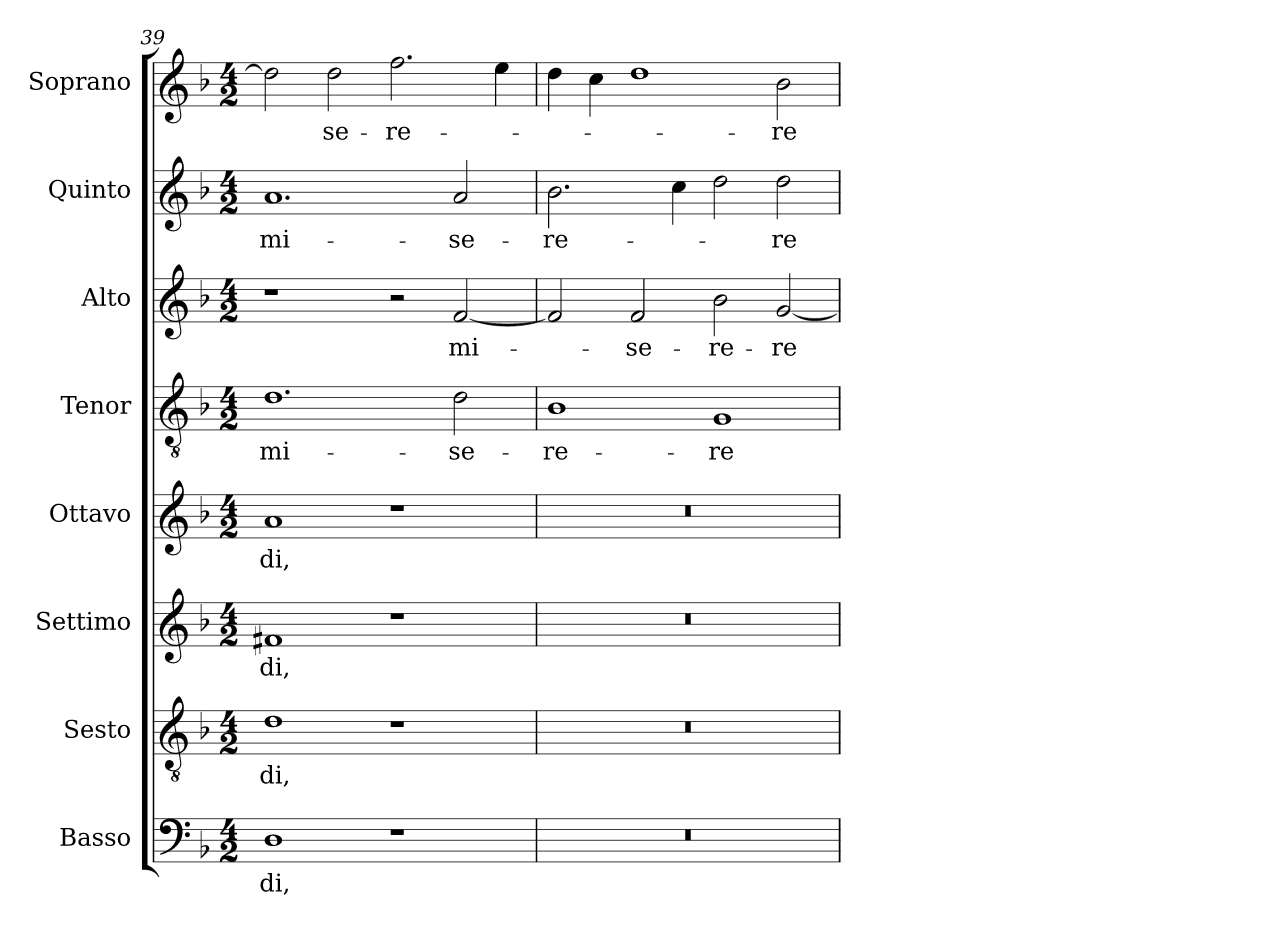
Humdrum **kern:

**kern	**text	**kern	**text	**kern	**text	**kern	**text	**kern	**text	**kern	**text	**kern	**text	**kern	**text
*part8	*part8	*part7	*part7	*part6	*part6	*part5	*part5	*part4	*part4	*part3	*part3	*part2	*part2	*part1	*part1
*staff8	*staff8	*staff7	*staff7	*staff6	*staff6	*staff5	*staff5	*staff4	*staff4	*staff3	*staff3	*staff2	*staff2	*staff1	*staff1
*I"Basso	*	*I"Sesto	*	*I"Settimo	*	*I"Ottavo	*	*I"Tenor	*	*I"Alto	*	*I"Quinto	*	*I"Soprano	*
*I'B.	*	*I'Ss.	*	*I'St.	*	*I'Ot.	*	*I'T.	*	*I'A.	*	*I'Q.	*	*I'S.	*
*clefF4	*	*clefGv2	*	*clefG2	*	*clefG2	*	*clefGv2	*	*clefG2	*	*clefG2	*	*clefG2	*
*	*	*ITrd7c12	*	*	*	*	*	*ITrd7c12	*	*	*	*	*	*	*
*k[b-]	*	*k[b-]	*	*k[b-]	*	*k[b-]	*	*k[b-]	*	*k[b-]	*	*k[b-]	*	*k[b-]	*
*F:	*	*F:	*	*F:	*	*F:	*	*F:	*	*F:	*	*F:	*	*F:	*
*M4/2	*	*M4/2	*	*M4/2	*	*M4/2	*	*M4/2	*	*M4/2	*	*M4/2	*	*M4/2	*
=39	=39	=39	=39	=39	=39	=39	=39	=39	=39	=39	=39	=39	=39	=39	=39
!	!LO:LY:b:color=#000000	!	!	!	!	!	!	!	!	!	!	!	!	!	!
!	!	!	!LO:LY:b:color=#000000	!	!	!	!	!	!	!	!	!	!	!	!
!	!	!	!	!	!LO:LY:b:color=#000000	!	!	!	!	!	!	!	!	!	!
!	!	!	!	!	!	!	!LO:LY:b:color=#000000	!	!	!	!	!	!	!	!
!	!	!	!	!	!	!	!	!	!LO:LY:b:color=#000000	!	!	!	!	!	!
!	!	!	!	!	!	!	!	!	!	!	!	!	!LO:LY:b:color=#000000	!	!
1Di	-di,	1Di	-di,	1f#Xi	-di,	1ai	-di,	1.Di	mi-	1r	.	1.ai	mi-	2ddi\]	.
!	!	!	!	!	!	!	!	!	!	!	!	!	!	!	!LO:LY:b:color=#000000
.	.	.	.	.	.	.	.	.	.	.	.	.	.	2ddi\	-se-
!	!	!	!	!	!	!	!	!	!	!	!	!	!	!	!LO:LY:b:color=#000000
1r	.	1r	.	1r	.	1r	.	.	.	2r	.	.	.	2.ffi\	-re-
!	!	!	!	!	!	!	!	!	!LO:LY:b:color=#000000	!	!	!	!	!	!
!	!	!	!	!	!	!	!	!	!	!	!LO:LY:b:color=#000000	!	!	!	!
!	!	!	!	!	!	!	!	!	!	!	!	!	!LO:LY:b:color=#000000	!	!
.	.	.	.	.	.	.	.	2Di\	-se-	[2fi/	mi-	2ai/	-se-	.	.
.	.	.	.	.	.	.	.	.	.	.	.	.	.	4eei\	.
=40	=40	=40	=40	=40	=40	=40	=40	=40	=40	=40	=40	=40	=40	=40	=40
!LO:N:vis=1	!	!LO:N:vis=1	!	!LO:N:vis=1	!	!LO:N:vis=1	!	!	!	!	!	!	!	!	!
!	!	!	!	!	!	!	!	!	!LO:LY:b:color=#000000	!	!	!	!	!	!
!	!	!	!	!	!	!	!	!	!	!	!	!	!LO:LY:b:color=#000000	!	!
0r	.	0r	.	0r	.	0r	.	1BB-i	-re-	2fi/]	.	2.b-i\	-re-	4ddi\	.
.	.	.	.	.	.	.	.	.	.	.	.	.	.	4cci\	.
!	!	!	!	!	!	!	!	!	!	!	!LO:LY:b:color=#000000	!	!	!	!
.	.	.	.	.	.	.	.	.	.	2fi/	-se-	.	.	1ddi	.
.	.	.	.	.	.	.	.	.	.	.	.	4cci\	.	.	.
!	!	!	!	!	!	!	!	!	!LO:LY:b:color=#000000	!	!	!	!	!	!
!	!	!	!	!	!	!	!	!	!	!	!LO:LY:b:color=#000000	!	!	!	!
.	.	.	.	.	.	.	.	1GGi	-re	2b-i\	-re-	2ddi\	.	.	.
!	!	!	!	!	!	!	!	!	!	!	!LO:LY:b:color=#000000	!	!	!	!
!	!	!	!	!	!	!	!	!	!	!	!	!	!LO:LY:b:color=#000000	!	!
!	!	!	!	!	!	!	!	!	!	!	!	!	!	!	!LO:LY:b:color=#000000
.	.	.	.	.	.	.	.	.	.	[2gi/	-re	2ddi\	-re	2b-i\	-re
=	=	=	=	=	=	=	=	=	=	=	=	=	=	=	=
*-	*-	*-	*-	*-	*-	*-	*-	*-	*-	*-	*-	*-	*-	*-	*-
